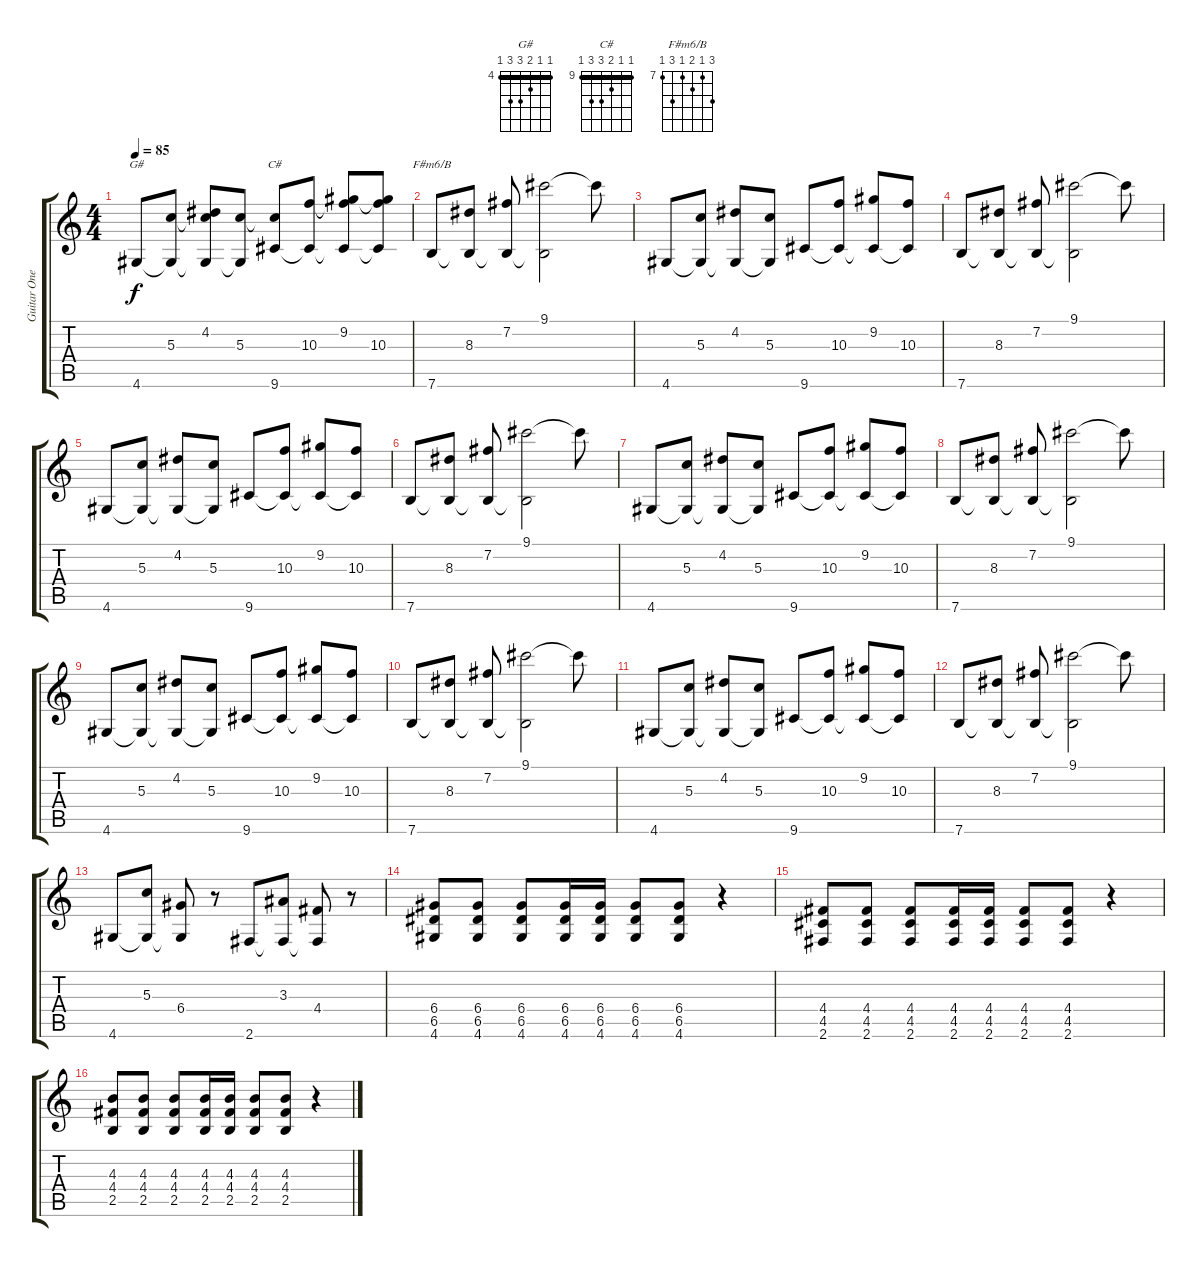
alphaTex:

\track ("Guitar One" "Guitar One") {instrument electricguitarjazz}
\staff {score tabs}
\tuning (E4 B3 G3 D3 A2 E2) {hide}
\chord ("G#" 4 4 5 6 6 4) {firstfret 4 barre 4}
\chord ("C#" 9 9 10 11 11 9) {firstfret 9 barre 9}
\chord ("F#m6/B" 9 7 8 7 9 7) {firstfret 7}
\ts (4 4)
\tempo 85
\clef g2
\ks c
4.6.8{ch "G#" dy f instrument electricguitarjazz} (5.3 4.6{t}).8 (4.2 5.3{t} 4.6{t}).8 (5.3 4.6{t}).8 (5.3{t} 9.6).8{ch "C#"} (10.3 9.6{t}).8 (9.2 10.3{t} 9.6{t}).8 (9.2{t} 10.3 9.6{t}).8 |
7.6.8{ch "F#m6/B"} (8.3 7.6{t}).8 (7.2 7.6{t}).8 (9.1 7.6{t}).2 9.1{t}.8 |
4.6.8 (5.3 4.6{t}).8 (4.2 4.6{t}).8 (5.3 4.6{t}).8 9.6.8 (10.3 9.6{t}).8 (9.2 9.6{t}).8 (10.3 9.6{t}).8 |
7.6.8 (8.3 7.6{t}).8 (7.2 7.6{t}).8 (9.1 7.6{t}).2 9.1{t}.8 |
4.6.8 (5.3 4.6{t}).8 (4.2 4.6{t}).8 (5.3 4.6{t}).8 9.6.8 (10.3 9.6{t}).8 (9.2 9.6{t}).8 (10.3 9.6{t}).8 |
7.6.8 (8.3 7.6{t}).8 (7.2 7.6{t}).8 (9.1 7.6{t}).2 9.1{t}.8 |
4.6.8 (5.3 4.6{t}).8 (4.2 4.6{t}).8 (5.3 4.6{t}).8 9.6.8 (10.3 9.6{t}).8 (9.2 9.6{t}).8 (10.3 9.6{t}).8 |
7.6.8 (8.3 7.6{t}).8 (7.2 7.6{t}).8 (9.1 7.6{t}).2 9.1{t}.8 |
4.6.8 (5.3 4.6{t}).8 (4.2 4.6{t}).8 (5.3 4.6{t}).8 9.6.8 (10.3 9.6{t}).8 (9.2 9.6{t}).8 (10.3 9.6{t}).8 |
7.6.8 (8.3 7.6{t}).8 (7.2 7.6{t}).8 (9.1 7.6{t}).2 9.1{t}.8 |
4.6.8 (5.3 4.6{t}).8 (4.2 4.6{t}).8 (5.3 4.6{t}).8 9.6.8 (10.3 9.6{t}).8 (9.2 9.6{t}).8 (10.3 9.6{t}).8 |
7.6.8 (8.3 7.6{t}).8 (7.2 7.6{t}).8 (9.1 7.6{t}).2 9.1{t}.8 |
4.6.8 (5.3 4.6{t}).8 (6.4 4.6{t}).8 r.8 2.6.8 (3.3 2.6{t}).8 (4.4 2.6{t}).8 r.8 |
(6.4 6.5 4.6).8 (6.4 6.5 4.6).8 (6.4 6.5 4.6).8 (6.4 6.5 4.6).16 (6.4 6.5 4.6).16 (6.4 6.5 4.6).8 (6.4 6.5 4.6).8 r.4 |
(4.4 4.5 2.6).8 (4.4 4.5 2.6).8 (4.4 4.5 2.6).8 (4.4 4.5 2.6).16 (4.4 4.5 2.6).16 (4.4 4.5 2.6).8 (4.4 4.5 2.6).8 r.4 |
(4.3 4.4 2.5).8 (4.3 4.4 2.5).8 (4.3 4.4 2.5).8 (4.3 4.4 2.5).16 (4.3 4.4 2.5).16 (4.3 4.4 2.5).8 (4.3 4.4 2.5).8 r.4
